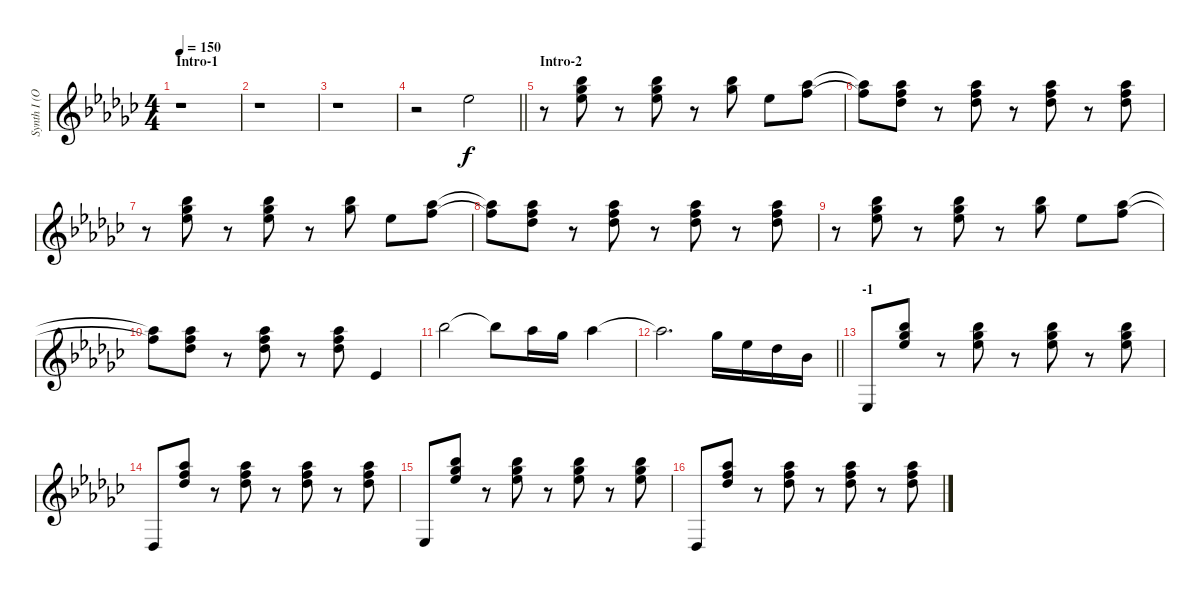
\track ("Synth I (Organ)" "Synth I (O") {instrument drawbarorgan}
\staff {score}
\tuning (E4 B3 G3 D3 A2 E2 B1) {hide}
\ts (4 4)
\section ("" "Intro-1")
\tempo 150
\clef g2
\ks ebminor
r.1{dy f instrument drawbarorgan} |
r.1 |
r.1 |
\barLineRight lightlight
r.2 11.1.2 |
\section ("" "Intro-2")
r.8 (18.1 19.2 20.3).8 r.8 (18.1 19.2 20.3).8 r.8 (18.1 19.2).8 11.1.8 (13.1 21.2).8 |
(13.1{t} 21.2{t}).8 (16.1 18.2 18.3).8 r.8 (9.1 18.2 25.3).8 r.8 (16.1 18.2 18.3).8 r.8 (9.1 18.2 25.3).8 |
r.8 (18.1 19.2 20.3).8 r.8 (18.1 19.2 20.3).8 r.8 (18.1 19.2).8 11.1.8 (13.1 21.2).8 |
(13.1{t} 21.2{t}).8 (16.1 18.2 18.3).8 r.8 (9.1 18.2 25.3).8 r.8 (16.1 18.2 18.3).8 r.8 (9.1 18.2 25.3).8 |
r.8 (18.1 19.2 20.3).8 r.8 (18.1 19.2 20.3).8 r.8 (18.1 19.2).8 11.1.8 (13.1 21.2).8 |
(13.1{t} 21.2{t}).8 (16.1 18.2 18.3).8 r.8 (9.1 18.2 25.3).8 r.8 (16.1 18.2 18.3).8 4.2.4 |
18.1.2 18.1{t}.8 16.1.16 14.1.16 16.1.4 |
\barLineRight lightlight
16.1{t}.2{d} 14.1.16 11.1.16 9.1.16 6.1.16 |
\section ("" "-1")
1.4.8 (11.1 19.2 27.3).8 r.8 (11.1 19.2 27.3).8 r.8 (11.1 19.2 27.3).8 r.8 (11.1 19.2 27.3).8 |
4.5.8 (9.1 18.2 25.3).8 r.8 (9.1 18.2 25.3).8 r.8 (9.1 18.2 25.3).8 r.8 (9.1 18.2 25.3).8 |
1.4.8 (11.1 19.2 27.3).8 r.8 (11.1 19.2 27.3).8 r.8 (11.1 19.2 27.3).8 r.8 (11.1 19.2 27.3).8 |
4.5.8 (9.1 18.2 25.3).8 r.8 (9.1 18.2 25.3).8 r.8 (9.1 18.2 25.3).8 r.8 (9.1 18.2 25.3).8
